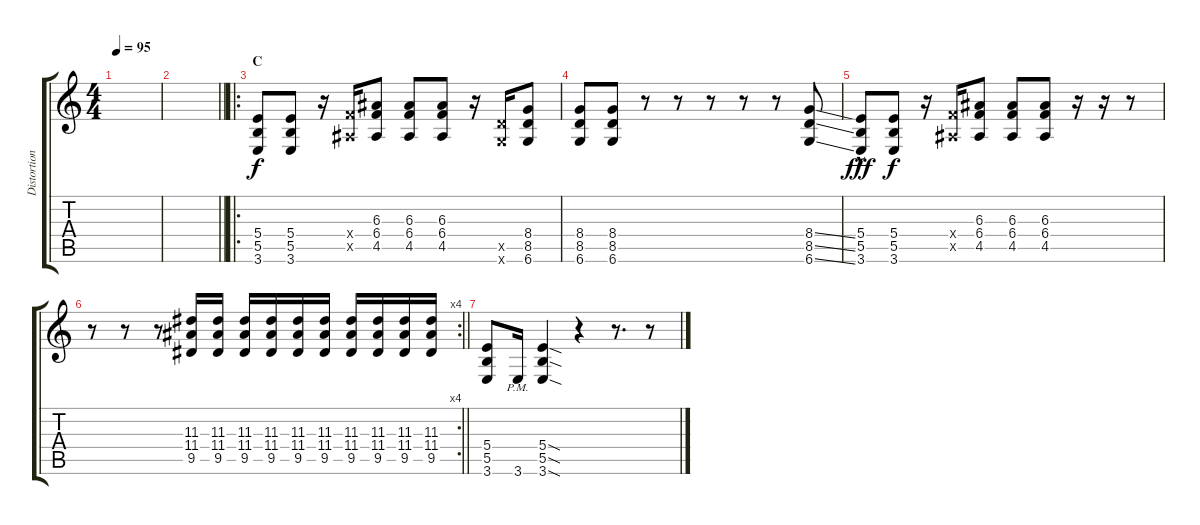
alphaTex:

\track ("Distortion Guitar" "Distortion") {instrument distortionguitar}
\staff {score tabs}
\tuning (Db4 Ab3 E3 B2 Gb2 Db2) {hide}
\ts (4 4)
\tempo 95
\clef g2
\ks c
|
\barLineRight lightlight
|
\ro
\section ("" "C")
(5.4 5.5 3.6).8 (5.4 5.5 3.6).8 r.16 (6.4{x} 4.5{x}).16 (6.3 6.4 4.5).8 (6.3 6.4 4.5).8 (6.3 6.4 4.5).8 r.16 (8.5{x} 6.6{x}).16 (8.4 8.5 6.6).8 |
(8.4 8.5 6.6).8 (8.4 8.5 6.6).8 r.8 r.8 r.8 r.8 r.8 (8.4{ss} 8.5{ss} 6.6{ss}).8 |
(5.4{hac} 5.5{hac} 3.6{hac}).8{dy fff} (5.4 5.5 3.6).8{dy f} r.16 (6.4{x} 4.5{x}).16 (6.3 6.4 4.5).8 (6.3 6.4 4.5).8 (6.3 6.4 4.5).8 r.16 r.16 r.8 |
\rc 4
\barLineRight lightlight
r.8 r.8 r.8 (11.3 11.4 9.5).16 (11.3 11.4 9.5).16 (11.3 11.4 9.5).16 (11.3 11.4 9.5).16 (11.3 11.4 9.5).16 (11.3 11.4 9.5).16 (11.3 11.4 9.5).16 (11.3 11.4 9.5).16 (11.3 11.4 9.5).16 (11.3 11.4 9.5).16 |
(5.4 5.5 3.6).8 3.6{pm}.16 (5.4{sod} 5.5{sod} 3.6{sod}).4 r.4 r.8{d} r.8
